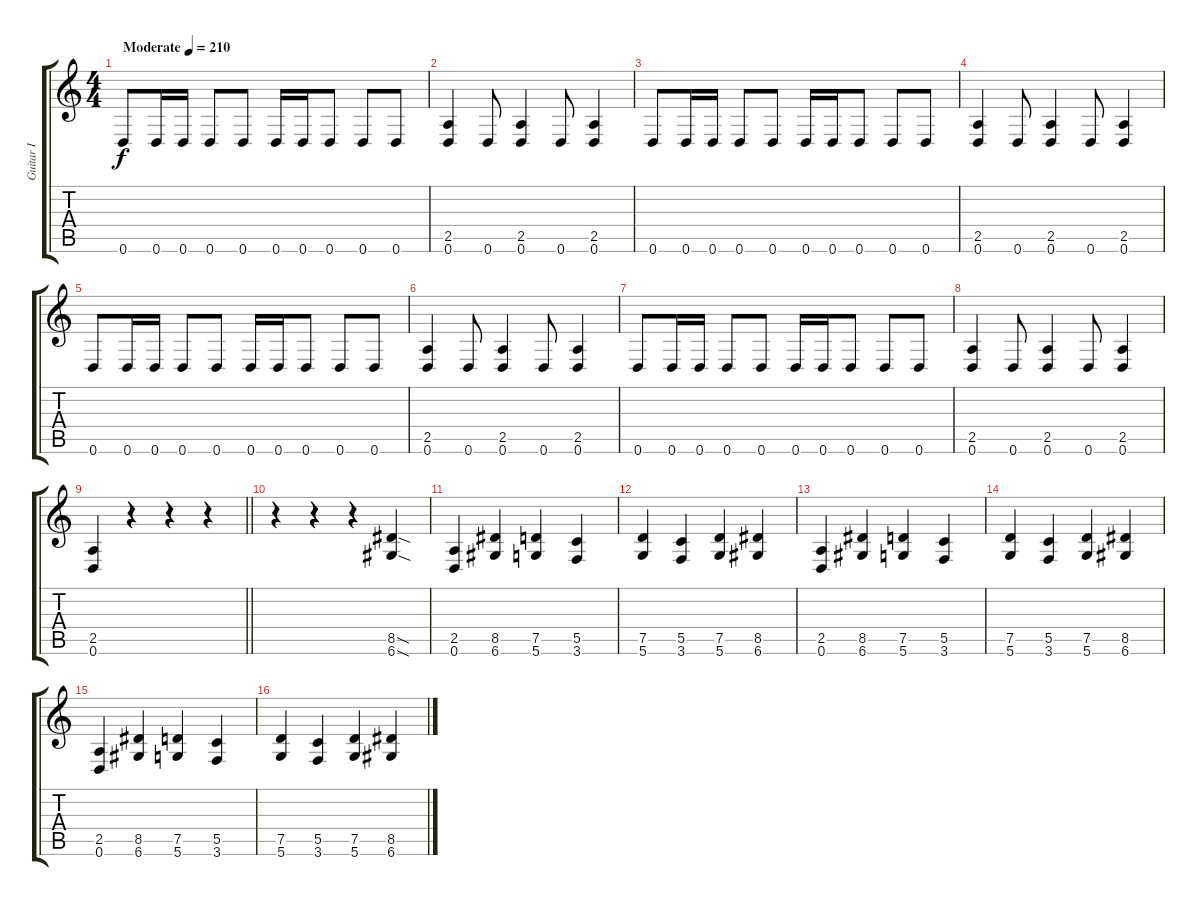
\track ("Guitar I" "Guitar I") {instrument distortionguitar}
\staff {score tabs}
\tuning (D4 A3 F3 C3 G2 D2) {hide}
\ts (4 4)
\tempo (210 "Moderate")
\clef g2
\ks c
0.6.8{dy f instrument distortionguitar} 0.6.16 0.6.16 0.6.8 0.6.8 0.6.16 0.6.16 0.6.8 0.6.8 0.6.8 |
(2.5 0.6).4 0.6.8 (2.5 0.6).4 0.6.8 (2.5 0.6).4 |
0.6.8 0.6.16 0.6.16 0.6.8 0.6.8 0.6.16 0.6.16 0.6.8 0.6.8 0.6.8 |
(2.5 0.6).4 0.6.8 (2.5 0.6).4 0.6.8 (2.5 0.6).4 |
0.6.8 0.6.16 0.6.16 0.6.8 0.6.8 0.6.16 0.6.16 0.6.8 0.6.8 0.6.8 |
(2.5 0.6).4 0.6.8 (2.5 0.6).4 0.6.8 (2.5 0.6).4 |
0.6.8 0.6.16 0.6.16 0.6.8 0.6.8 0.6.16 0.6.16 0.6.8 0.6.8 0.6.8 |
(2.5 0.6).4 0.6.8 (2.5 0.6).4 0.6.8 (2.5 0.6).4 |
\barLineRight lightlight
(2.5 0.6).4 r.4 r.4 r.4 |
r.4 r.4 r.4 (8.5{sod} 6.6{sod}).4 |
(2.5 0.6).4 (8.5 6.6).4 (7.5 5.6).4 (5.5 3.6).4 |
(7.5 5.6).4 (5.5 3.6).4 (7.5 5.6).4 (8.5 6.6).4 |
(2.5 0.6).4 (8.5 6.6).4 (7.5 5.6).4 (5.5 3.6).4 |
(7.5 5.6).4 (5.5 3.6).4 (7.5 5.6).4 (8.5 6.6).4 |
(2.5 0.6).4 (8.5 6.6).4 (7.5 5.6).4 (5.5 3.6).4 |
(7.5 5.6).4 (5.5 3.6).4 (7.5 5.6).4 (8.5 6.6).4
